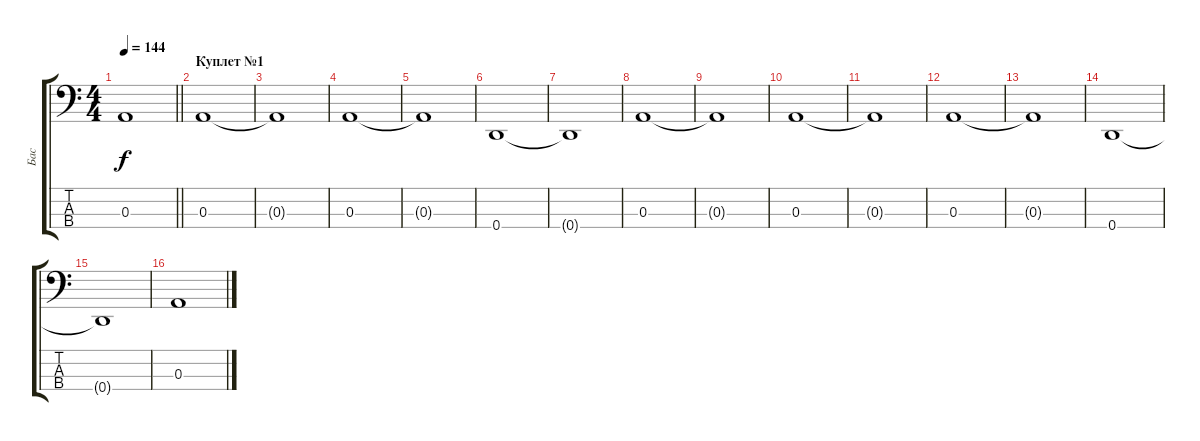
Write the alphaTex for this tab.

\track ("Бас" "Бас") {instrument electricbassfinger}
\staff {score tabs}
\tuning (G2 D2 A1 D1) {hide}
\ts (4 4)
\tempo 144
\clef f4
\barLineRight lightlight
\ks c
0.3.1{dy f} |
\section ("" "Куплет №1")
0.3.1 |
0.3{t}.1 |
0.3.1 |
0.3{t}.1 |
0.4.1 |
0.4{t}.1 |
0.3.1 |
0.3{t}.1 |
0.3.1 |
0.3{t}.1 |
0.3.1 |
0.3{t}.1 |
0.4.1 |
0.4{t}.1 |
0.3.1
